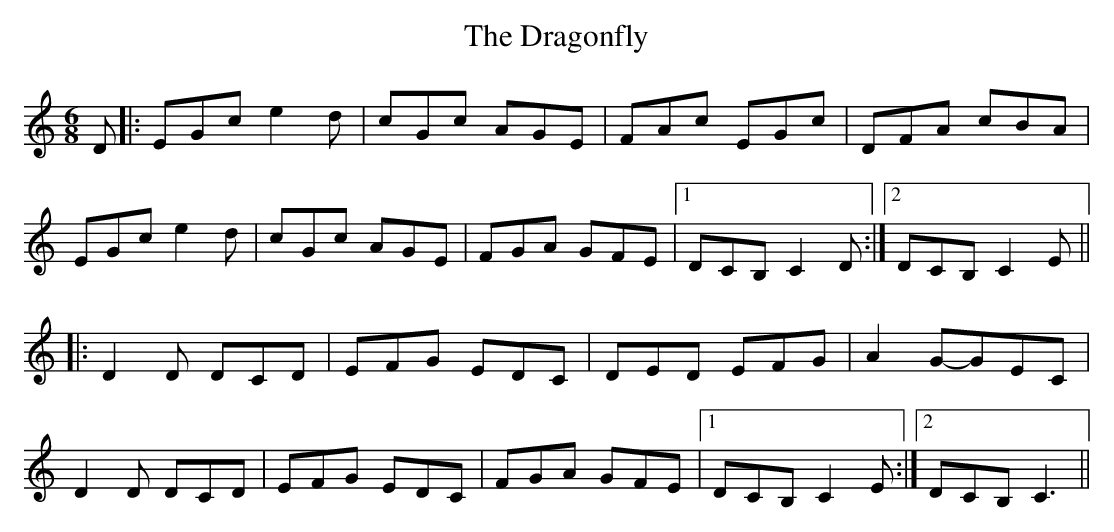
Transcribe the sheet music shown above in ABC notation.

X:1
T: The Dragonfly
M: 6/8
L: 1/8
K: Cmaj
D|:EGc e2d|cGc AGE|FAc EGc|DFA cBA|
EGc e2d|cGc AGE|FGA GFE|1 DCB, C2D:|2 DCB, C2E||
|:D2D DCD|EFG EDC|DED EFG|A2G-GEC|
D2D DCD|EFG EDC|FGA GFE|1 DCB, C2E:|2 DCB, C3||
